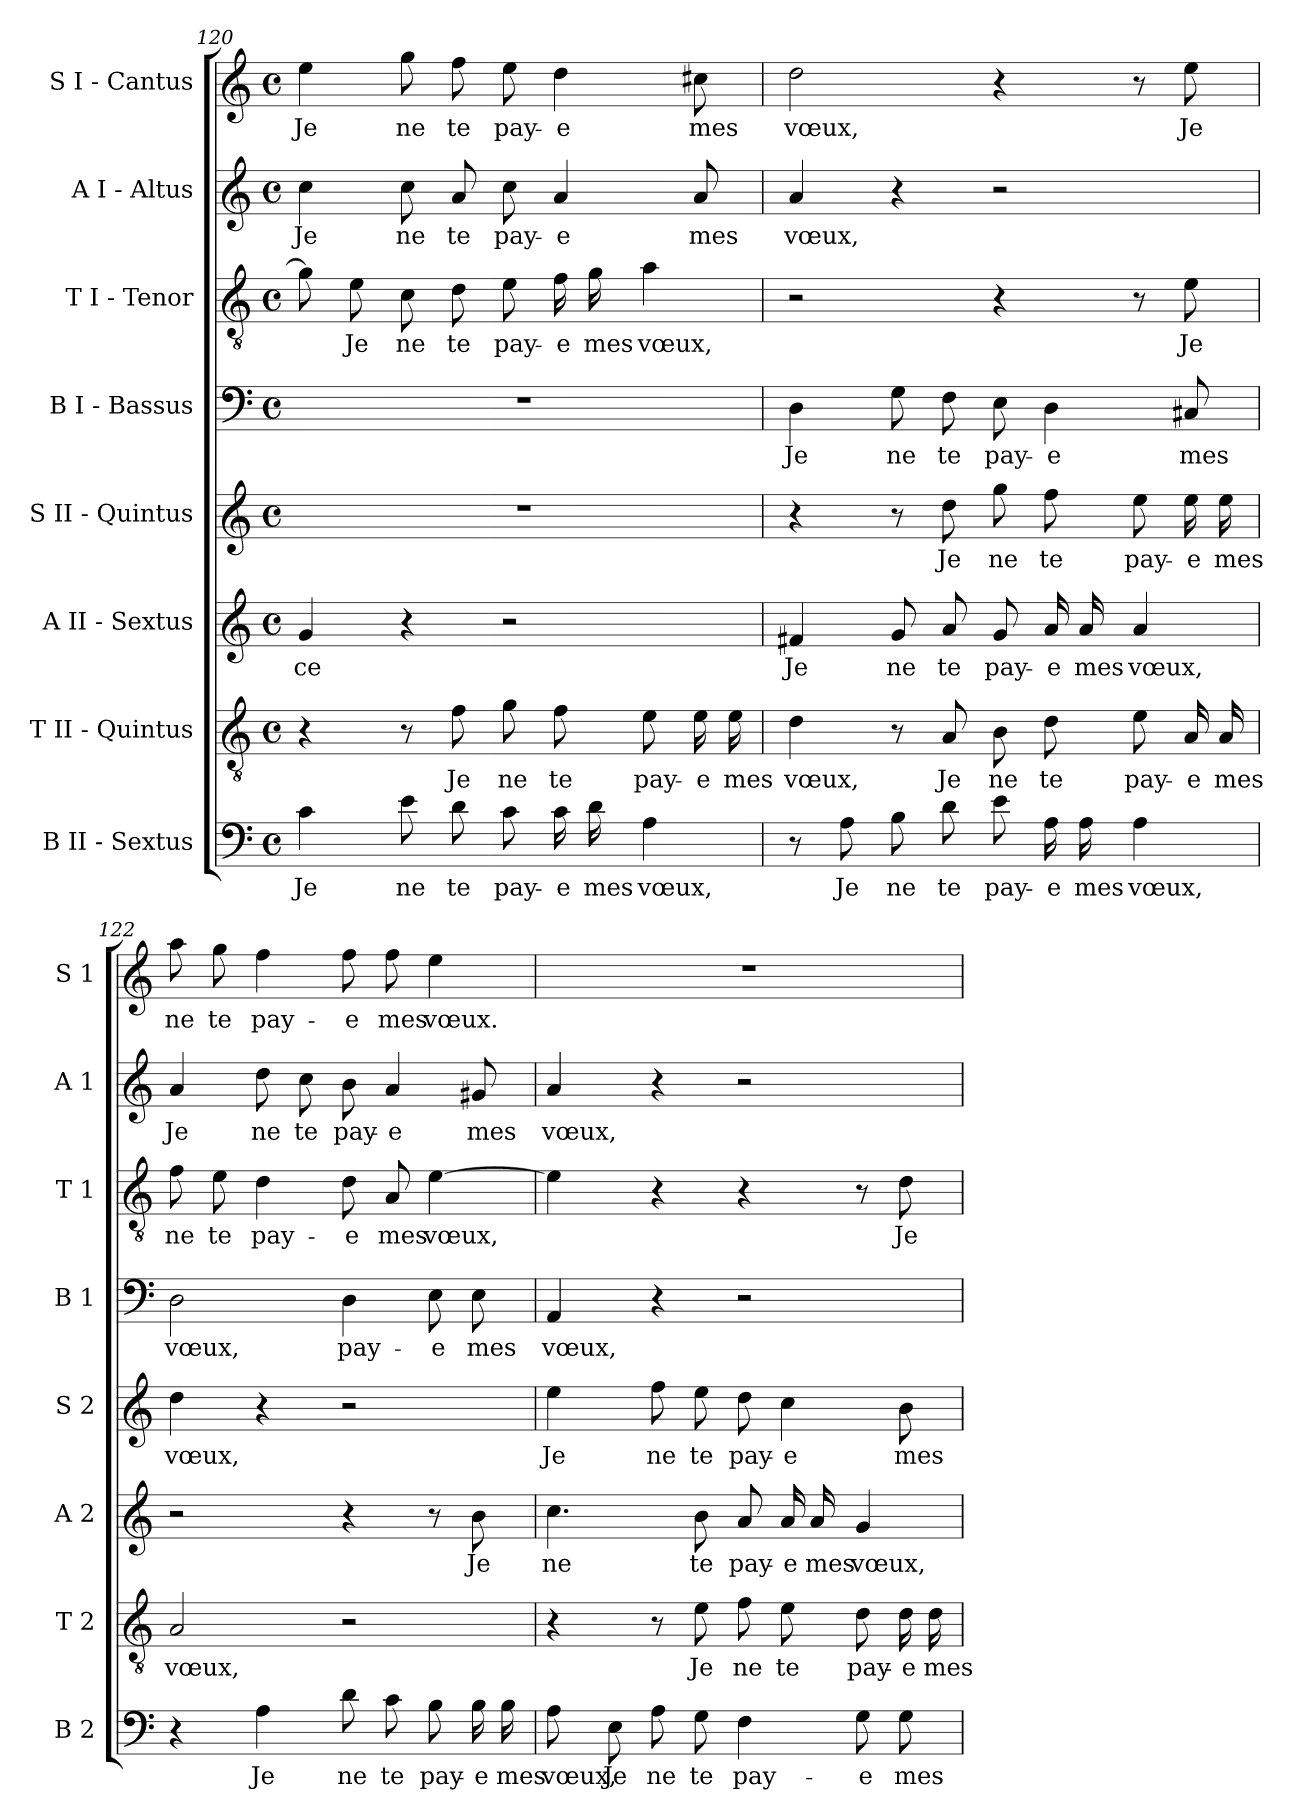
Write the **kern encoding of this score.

**kern	**text	**kern	**text	**kern	**text	**kern	**text	**kern	**text	**kern	**text	**kern	**text	**kern	**text
*part8	*part8	*part7	*part7	*part6	*part6	*part5	*part5	*part4	*part4	*part3	*part3	*part2	*part2	*part1	*part1
*staff8	*staff8	*staff7	*staff7	*staff6	*staff6	*staff5	*staff5	*staff4	*staff4	*staff3	*staff3	*staff2	*staff2	*staff1	*staff1
*I"B II - Sextus	*	*I"T II - Quintus	*	*I"A II - Sextus	*	*I"S II - Quintus	*	*I"B I - Bassus	*	*I"T I - Tenor	*	*I"A I - Altus	*	*I"S I - Cantus	*
*I'B 2	*	*I'T 2	*	*I'A 2	*	*I'S 2	*	*I'B 1	*	*I'T 1	*	*I'A 1	*	*I'S 1	*
*clefF4	*	*clefGv2	*	*clefG2	*	*clefG2	*	*clefF4	*	*clefGv2	*	*clefG2	*	*clefG2	*
*k[]	*	*k[]	*	*k[]	*	*k[]	*	*k[]	*	*k[]	*	*k[]	*	*k[]	*
*C:	*	*C:	*	*C:	*	*C:	*	*C:	*	*C:	*	*C:	*	*C:	*
*M4/4	*	*M4/4	*	*M4/4	*	*M4/4	*	*M4/4	*	*M4/4	*	*M4/4	*	*M4/4	*
*met(c)	*	*met(c)	*	*met(c)	*	*met(c)	*	*met(c)	*	*met(c)	*	*met(c)	*	*met(c)	*
=120	=120	=120	=120	=120	=120	=120	=120	=120	=120	=120	=120	=120	=120	=120	=120
!	!LO:LY:b	!	!	!	!LO:LY:b	!	!	!	!	!	!	!	!LO:LY:b	!	!LO:LY:b
4c\	Je	4r	.	4g/	-ce	1r	.	1r	.	8g\]	.	4cc\	Je	4ee\	Je
!	!	!	!	!	!	!	!	!	!	!	!LO:LY:b	!	!	!	!
.	.	.	.	.	.	.	.	.	.	8e\	Je	.	.	.	.
!	!LO:LY:b	!	!	!	!	!	!	!	!	!	!LO:LY:b	!	!LO:LY:b	!	!LO:LY:b
8e\	ne	8r	.	4r	.	.	.	.	.	8c\	ne	8cc\	ne	8gg\	ne
!	!LO:LY:b	!	!LO:LY:b	!	!	!	!	!	!	!	!LO:LY:b	!	!LO:LY:b	!	!LO:LY:b
8d\	te	8f\	Je	.	.	.	.	.	.	8d\	te	8a/	te	8ff\	te
!	!LO:LY:b	!	!LO:LY:b	!	!	!	!	!	!	!	!LO:LY:b	!	!LO:LY:b	!	!LO:LY:b
8c\	pay-	8g\	ne	2r	.	.	.	.	.	8e\	pay-	8cc\	pay-	8ee\	pay-
!	!LO:LY:b	!	!LO:LY:b	!	!	!	!	!	!	!	!LO:LY:b	!	!LO:LY:b	!	!LO:LY:b
16c\	-e	8f\	te	.	.	.	.	.	.	16f\	-e	4a/	-e	4dd\	-e
!	!LO:LY:b	!	!	!	!	!	!	!	!	!	!LO:LY:b	!	!	!	!
16d\	mes	.	.	.	.	.	.	.	.	16g\	mes	.	.	.	.
!	!LO:LY:b	!	!LO:LY:b	!	!	!	!	!	!	!	!LO:LY:b	!	!	!	!
4A\	vœux,	8e\	pay-	.	.	.	.	.	.	4a\	vœux,	.	.	.	.
!	!	!	!LO:LY:b	!	!	!	!	!	!	!	!	!	!LO:LY:b	!	!LO:LY:b
.	.	16e\	-e	.	.	.	.	.	.	.	.	8a/	mes	8cc#X\	mes
!	!	!	!LO:LY:b	!	!	!	!	!	!	!	!	!	!	!	!
.	.	16e\	mes	.	.	.	.	.	.	.	.	.	.	.	.
!!LO:PB:g=z
=121	=121	=121	=121	=121	=121	=121	=121	=121	=121	=121	=121	=121	=121	=121	=121
!	!	!	!LO:LY:b	!	!LO:LY:b	!	!	!	!LO:LY:b	!	!	!	!LO:LY:b	!	!LO:LY:b
8r	.	4d\	vœux,	4f#X/	Je	4r	.	4D\	Je	2r	.	4a/	vœux,	2dd\	vœux,
!	!LO:LY:b	!	!	!	!	!	!	!	!	!	!	!	!	!	!
8A\	Je	.	.	.	.	.	.	.	.	.	.	.	.	.	.
!	!LO:LY:b	!	!	!	!LO:LY:b	!	!	!	!LO:LY:b	!	!	!	!	!	!
8B\	ne	8r	.	8g/	ne	8r	.	8G\	ne	.	.	4r	.	.	.
!	!LO:LY:b	!	!LO:LY:b	!	!LO:LY:b	!	!LO:LY:b	!	!LO:LY:b	!	!	!	!	!	!
8d\	te	8A/	Je	8a/	te	8dd\	Je	8F\	te	.	.	.	.	.	.
!	!LO:LY:b	!	!LO:LY:b	!	!LO:LY:b	!	!LO:LY:b	!	!LO:LY:b	!	!	!	!	!	!
8e\	pay-	8B\	ne	8g/	pay-	8gg\	ne	8E\	pay-	4r	.	2r	.	4r	.
!	!LO:LY:b	!	!LO:LY:b	!	!LO:LY:b	!	!LO:LY:b	!	!LO:LY:b	!	!	!	!	!	!
16A\	-e	8d\	te	16a/	-e	8ff\	te	4D\	-e	.	.	.	.	.	.
!	!LO:LY:b	!	!	!	!LO:LY:b	!	!	!	!	!	!	!	!	!	!
16A\	mes	.	.	16a/	mes	.	.	.	.	.	.	.	.	.	.
!	!LO:LY:b	!	!LO:LY:b	!	!LO:LY:b	!	!LO:LY:b	!	!	!	!	!	!	!	!
4A\	vœux,	8e\	pay-	4a/	vœux,	8ee\	pay-	.	.	8r	.	.	.	8r	.
!	!	!	!LO:LY:b	!	!	!	!LO:LY:b	!	!LO:LY:b	!	!LO:LY:b	!	!	!	!LO:LY:b
.	.	16A/	-e	.	.	16ee\	-e	8C#X/	mes	8e\	Je	.	.	8ee\	Je
!	!	!	!LO:LY:b	!	!	!	!LO:LY:b	!	!	!	!	!	!	!	!
.	.	16A/	mes	.	.	16ee\	mes	.	.	.	.	.	.	.	.
=122	=122	=122	=122	=122	=122	=122	=122	=122	=122	=122	=122	=122	=122	=122	=122
!	!	!	!LO:LY:b	!	!	!	!LO:LY:b	!	!LO:LY:b	!	!LO:LY:b	!	!LO:LY:b	!	!LO:LY:b
4r	.	2A/	vœux,	2r	.	4dd\	vœux,	2D\	vœux,	8f\	ne	4a/	Je	8aa\	ne
!	!	!	!	!	!	!	!	!	!	!	!LO:LY:b	!	!	!	!LO:LY:b
.	.	.	.	.	.	.	.	.	.	8e\	te	.	.	8gg\	te
!	!LO:LY:b	!	!	!	!	!	!	!	!	!	!LO:LY:b	!	!LO:LY:b	!	!LO:LY:b
4A\	Je	.	.	.	.	4r	.	.	.	4d\	pay-	8dd\	ne	4ff\	pay-
!	!	!	!	!	!	!	!	!	!	!	!	!	!LO:LY:b	!	!
.	.	.	.	.	.	.	.	.	.	.	.	8cc\	te	.	.
!	!LO:LY:b	!	!	!	!	!	!	!	!LO:LY:b	!	!LO:LY:b	!	!LO:LY:b	!	!LO:LY:b
8d\	ne	2r	.	4r	.	2r	.	4D\	pay-	8d\	-e	8b\	pay-	8ff\	-e
!	!LO:LY:b	!	!	!	!	!	!	!	!	!	!LO:LY:b	!	!LO:LY:b	!	!LO:LY:b
8c\	te	.	.	.	.	.	.	.	.	8A/	mes	4a/	-e	8ff\	mes
!	!LO:LY:b	!	!	!	!	!	!	!	!LO:LY:b	!	!LO:LY:b	!	!	!	!LO:LY:b
8B\	pay-	.	.	8r	.	.	.	8E\	-e	[4e\	vœux,	.	.	4ee\	vœux.
!	!LO:LY:b	!	!	!	!LO:LY:b	!	!	!	!LO:LY:b	!	!	!	!LO:LY:b	!	!
16B\	-e	.	.	8b\	Je	.	.	8E\	mes	.	.	8g#X/	mes	.	.
!	!LO:LY:b	!	!	!	!	!	!	!	!	!	!	!	!	!	!
16B\	mes	.	.	.	.	.	.	.	.	.	.	.	.	.	.
=123	=123	=123	=123	=123	=123	=123	=123	=123	=123	=123	=123	=123	=123	=123	=123
!	!LO:LY:b	!	!	!	!LO:LY:b	!	!LO:LY:b	!	!LO:LY:b	!	!	!	!LO:LY:b	!	!
8A\	vœux,	4r	.	4.cc\	ne	4ee\	Je	4AA/	vœux,	4e\]	.	4a/	vœux,	1r	.
!	!LO:LY:b	!	!	!	!	!	!	!	!	!	!	!	!	!	!
8E\	Je	.	.	.	.	.	.	.	.	.	.	.	.	.	.
!	!LO:LY:b	!	!	!	!	!	!LO:LY:b	!	!	!	!	!	!	!	!
8A\	ne	8r	.	.	.	8ff\	ne	4r	.	4r	.	4r	.	.	.
!	!LO:LY:b	!	!LO:LY:b	!	!LO:LY:b	!	!LO:LY:b	!	!	!	!	!	!	!	!
8G\	te	8e\	Je	8b\	te	8ee\	te	.	.	.	.	.	.	.	.
!	!LO:LY:b	!	!LO:LY:b	!	!LO:LY:b	!	!LO:LY:b	!	!	!	!	!	!	!	!
4F\	pay-	8f\	ne	8a/	pay-	8dd\	pay-	2r	.	4r	.	2r	.	.	.
!	!	!	!LO:LY:b	!	!LO:LY:b	!	!LO:LY:b	!	!	!	!	!	!	!	!
.	.	8e\	te	16a/	-e	4cc\	-e	.	.	.	.	.	.	.	.
!	!	!	!	!	!LO:LY:b	!	!	!	!	!	!	!	!	!	!
.	.	.	.	16a/	mes	.	.	.	.	.	.	.	.	.	.
!	!LO:LY:b	!	!LO:LY:b	!	!LO:LY:b	!	!	!	!	!	!	!	!	!	!
8G\	-e	8d\	pay-	4g/	vœux,	.	.	.	.	8r	.	.	.	.	.
!	!LO:LY:b	!	!LO:LY:b	!	!	!	!LO:LY:b	!	!	!	!LO:LY:b	!	!	!	!
8G\	mes	16d\	-e	.	.	8b\	mes	.	.	8d\	Je	.	.	.	.
!	!	!	!LO:LY:b	!	!	!	!	!	!	!	!	!	!	!	!
.	.	16d\	mes	.	.	.	.	.	.	.	.	.	.	.	.
=	=	=	=	=	=	=	=	=	=	=	=	=	=	=	=
*-	*-	*-	*-	*-	*-	*-	*-	*-	*-	*-	*-	*-	*-	*-	*-
